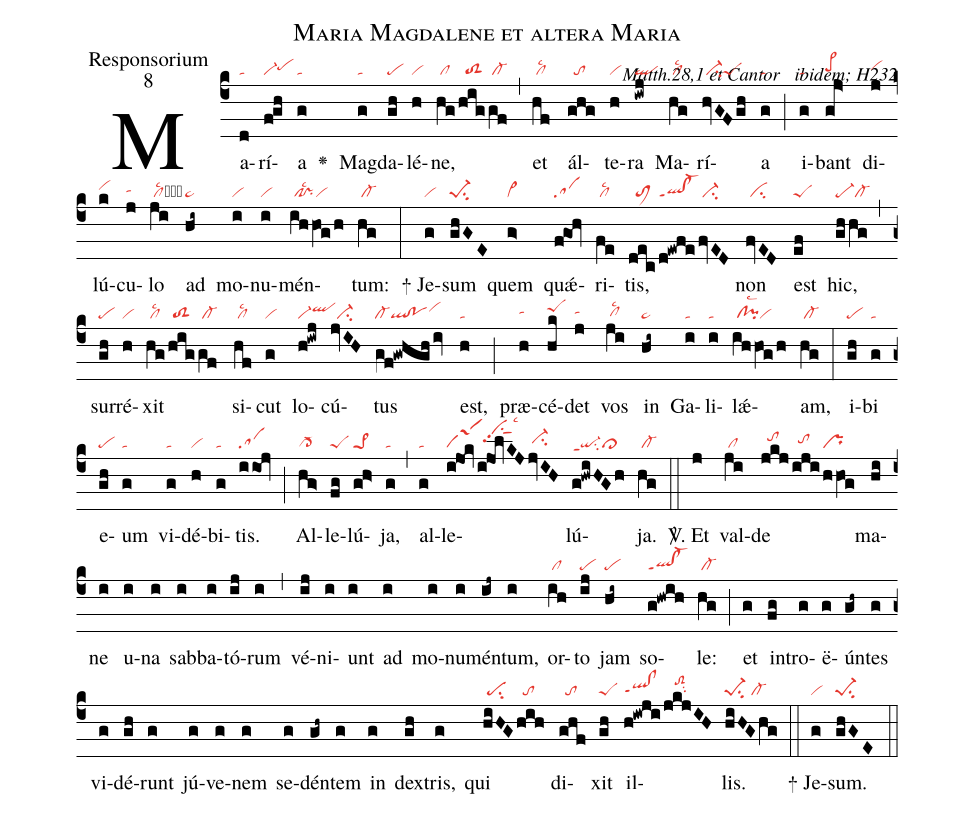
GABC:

name:Maria Magdalene et altera Maria;
office-part:Responsorium;
mode:8;
commentary:ꝶ Matth.28,1 et Cantor ꝟ ibidem; H232;
nabc-lines:1;
%%
(c4)Ma(d|ta)rí(fgh|vi-pehh)a(g|ta) <v>\greheightstar</v>()
Mag(g|ta)da(gh|pe)lé(h|vi)ne,(hg|/cl|/hig|//toS2|gf|/cl-) (,)
et(hf|/cllsc2) ál(ghg|//to)te(h|vi)ra(iwj|ql) Ma(hg|/cllsc2)rí(hvGFgh|/ci-peS)a(g|ta) (;)
i(g|ta)bant(gj>|pe>hh) di(j|vihh)lú(k|vihi)cu(j|tahh)lo(ji|/cllsc2hh)
ad(hi~|pe~) mo(i|vi)nu(i|vi)mén(ihhOgh|/cl!prlsc2vi)tum:(hg|/cl-) (:)

+
Je(g|vi)sum(ghGE|pe-1su2)
quem(g>|vi>) qu<sp>'ae</sp>(f!goh|sa)ri(fe|/cllsc2)tis,(dec|//toM1|/d!ewfe|ql!cl-ppt1|fvED|/ci-)
non(fvED|/ci) est(ef|peS) hic,(ghhg|pe-cl-) (,)
sur(gh|pe)ré(h|vi)xit(hg|/cllsc2|/hig|/toS2|gf|/cl-)
si(hf|/cllsc2)cut(g|vi) lo(h!iwj|vi-qlhi)cú(jvIH|//ci-)tus(gf!gwhghiv|cl-ql!povihi) est,(h|ta) (;)
præ(h|tahh)cé(hk|peShi)det(j|tahh) vos(ji|/clhglsc2)
in(hi~|pe~) Ga(i|ta)li(i|ta)l<sp>'ae</sp>(ihhOgh|/cl!pilsc2vi)am,(hg|/cl-) (:)
i(gh|pe)bi(g|ta) e(gh|pe)um(g|ta) vi(g|ta)dé(h|vi)bi(g|ta)tis.(iioj|sa) (;)
Al(hg>|cl->)le(fg|peS)lú(gh>|pe>1)ja,(g|ta) (,)
al(g|ta)le(i!jo!kv|saM1|i!jolKJ|//ciShlpp2lsc3|jvIH|/ci-hh)lú(g!hwiHGh|qi-ppt1su2cl>)ja.(hg|/cl-) (::)

<sp>V/</sp>.
Et(j) val(ji|/cl)de(jkj|//tohi|/iji|//tohh|hhOg|pr) ma(hi)ne(i) u(i)na(i) sab(i)ba(i)tó(ij)rum(i) (,)
vé(ij)ni(i)unt(i) ad(i) mo(i)nu(i)mén(ij~)tum,(i) or(ih|/cl)to(ij|pe) jam(hi~|pe) so(g!hwih|ql!cl-ppt1)le:(hg|/cl-) (;)
et(g) in(fg)tro(g)ë(g)ún(gh~)tes(g) vi(g)dé(gh)runt(g)
jú(g)ve(g)nem(g) se(g)dén(gh~)tem(g) in(g) dex(gh)tris,(g)
qui(hiHG|/pesu2|hih|//to) di(ghf|//to)xit(gh|peS) il(h!iwji|qlhg!clhgppt1|/jkjIH|///toS2hjsu2)lis.(hiHGhg|pe-1su2/cl-) (::)

+
Je(g|vi)sum.(ghGE|pe-1su2) (::)
